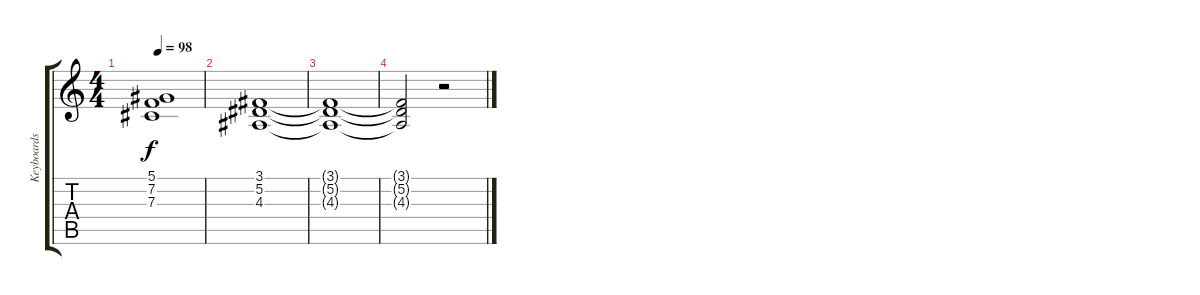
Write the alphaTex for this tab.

\track ("Keyboards" "Keyboards") {instrument pad1newage}
\staff {score tabs}
\tuning (Eb4 Bb3 Gb3 Db3 Ab2 Eb2) {hide}
\ts (4 4)
\tempo 98
\clef g2
\ks c
(5.1 7.2 7.3).1{dy f} |
(3.1 5.2 4.3).1 |
(3.1{t} 5.2{t} 4.3{t}).1 |
(3.1{t} 5.2{t} 4.3{t}).2 r.2
